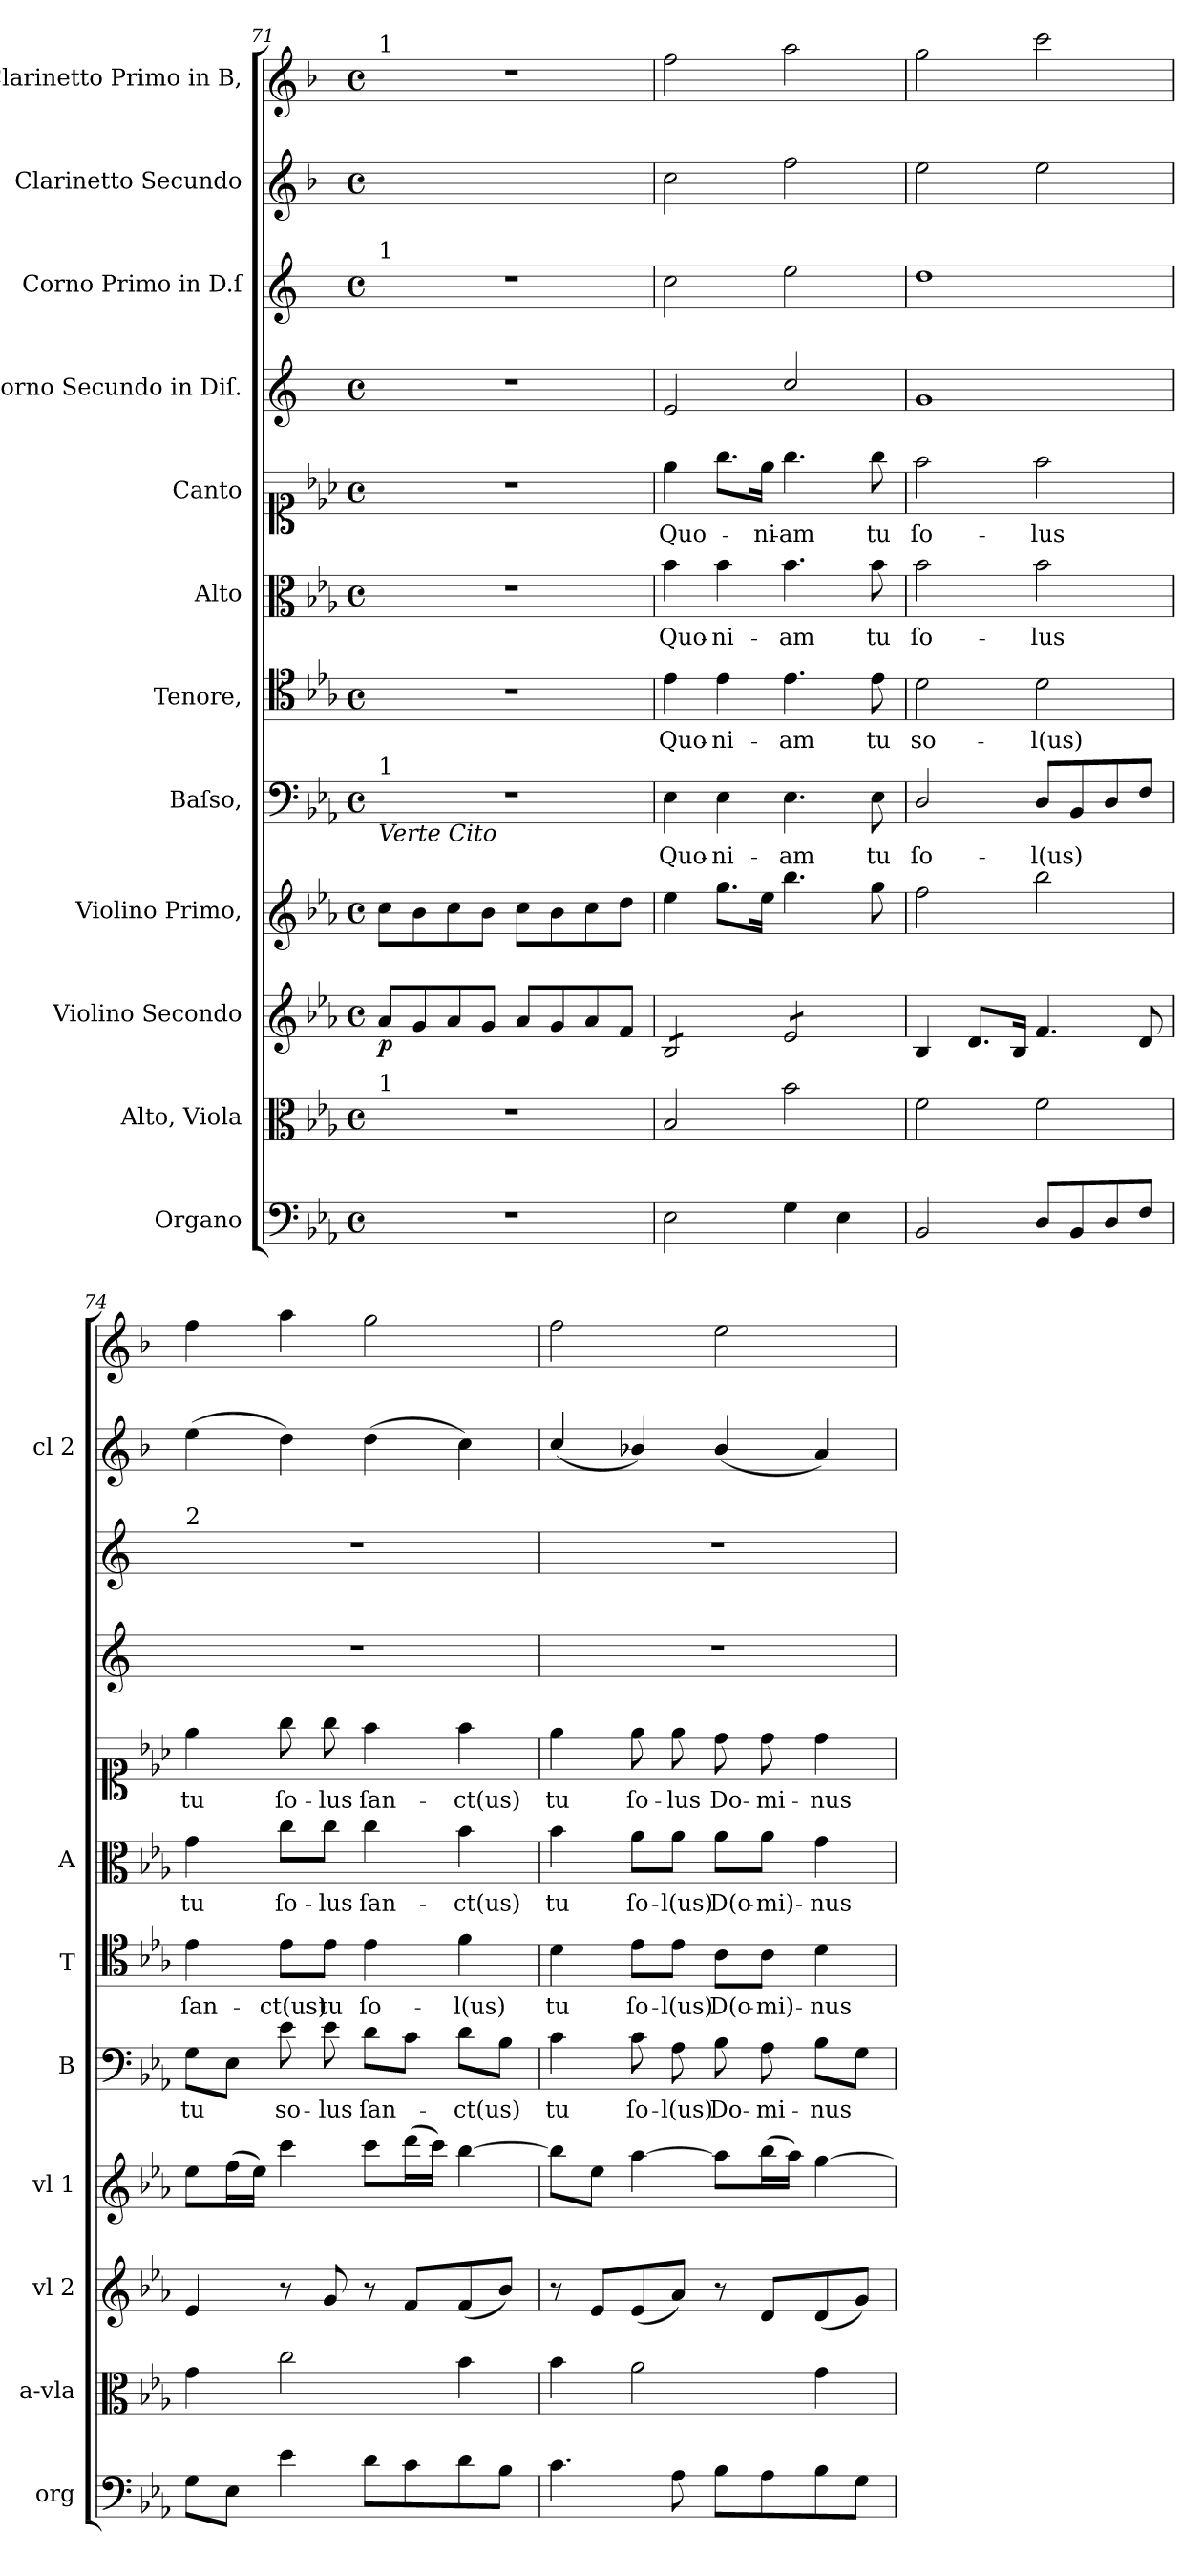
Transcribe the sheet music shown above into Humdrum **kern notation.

**kern	**kern	**kern	**dynam	**kern	**kern	**text	**kern	**text	**kern	**text	**kern	**text	**kern	**kern	**kern	**kern
*part12	*part11	*part10	*part10	*part9	*part8	*part8	*part7	*part7	*part6	*part6	*part5	*part5	*part4	*part3	*part2	*part1
*staff12	*staff11	*staff10	*staff10	*staff9	*staff8	*staff8	*staff7	*staff7	*staff6	*staff6	*staff5	*staff5	*staff4	*staff3	*staff2	*staff1
*I"Organo	*I"Alto, Viola	*I"Violino Secondo	*	*I"Violino Primo,	*I"Baſso,	*	*I"Tenore,	*	*I"Alto	*	*I"Canto	*	*I"Corno Secundo in Diſ.	*I"Corno Primo in D.ſ	*I"Clarinetto Secundo	*I"Clarinetto Primo in B,
*I'org	*I'a-vla	*I'vl 2	*	*I'vl 1	*I'B	*	*I'T	*	*I'A	*	*	*	*	*	*I'cl 2	*
*clefF4	*clefC3	*clefG2	*	*clefG2	*clefF4	*	*clefC4	*	*clefC3	*	*clefC1	*	*clefG2	*clefG2	*clefG2	*clefG2
*	*	*	*	*	*	*	*	*	*	*	*	*	*ITrd5c9	*ITrd5c9	*ITrd1c2	*ITrd1c2
*k[b-e-a-]	*k[b-e-a-]	*k[b-e-a-]	*	*k[b-e-a-]	*k[b-e-a-]	*	*k[b-e-a-]	*	*k[b-e-a-]	*	*k[b-e-a-]	*	*k[b-e-a-]	*k[b-e-a-]	*k[b-e-a-]	*k[b-e-a-]
*E-:	*E-:	*	*	*E-:	*E-:	*	*E-:	*	*E-:	*	*E-:	*	*E-:	*E-:	*E-:	*E-:
*M4/4	*M4/4	*M4/4	*	*M4/4	*M4/4	*	*M4/4	*	*M4/4	*	*M4/4	*	*M4/4	*M4/4	*M4/4	*M4/4
*met(c)	*met(c)	*met(c)	*	*met(c)	*met(c)	*	*met(c)	*	*met(c)	*	*met(c)	*	*met(c)	*met(c)	*met(c)	*met(c)
=71	=71	=71	=71	=71	=71	=71	=71	=71	=71	=71	=71	=71	=71	=71	=71	=71
!	!	!	!	!	!	!	!	!	!	!	!	!	!	!	!	!LO:TX:a:t=1
!	!	!	!	!	!	!	!	!	!	!	!	!	!	!LO:TX:a:t=1	!	!
!	!	!	!	!	!LO:TX:b:i:t=Verte Cito	!	!	!	!	!	!	!	!	!	!	!
!	!	!	!	!	!LO:TX:a:t=1	!	!	!	!	!	!	!	!	!	!	!
!	!LO:TX:a:t=1	!	!	!	!	!	!	!	!	!	!	!	!	!	!	!
1r	1r	8a-/L	p	8cc\L	1r	.	1r	.	1r	.	1r	.	1r	1r	1ryy	1r
.	.	8g/	.	8b-\	.	.	.	.	.	.	.	.	.	.	.	.
.	.	8a-/	.	8cc\	.	.	.	.	.	.	.	.	.	.	.	.
.	.	8g/J	.	8b-\J	.	.	.	.	.	.	.	.	.	.	.	.
.	.	8a-/L	.	8cc\L	.	.	.	.	.	.	.	.	.	.	.	.
.	.	8g/	.	8b-\	.	.	.	.	.	.	.	.	.	.	.	.
.	.	8a-/	.	8cc\	.	.	.	.	.	.	.	.	.	.	.	.
.	.	8f/J	.	8dd\J	.	.	.	.	.	.	.	.	.	.	.	.
=72	=72	=72	=72	=72	=72	=72	=72	=72	=72	=72	=72	=72	=72	=72	=72	=72
*	*	*tremolo	*	*	*	*	*	*	*	*	*	*	*	*	*	*
2E-\	2B-/	8B-/L	.	4ee-\	4E-\	Quo-	4e-\	Quo-	4b-\	Quo-	4ee-\	Quo-	2G/	2e-\	2b-\	2ee-\
.	.	8B-/	.	.	.	.	.	.	.	.	.	.	.	.	.	.
.	.	8B-/	.	8.gg\L	4E-\	-ni-	4e-\	-ni-	4b-\	-ni-	8.gg\L	.	.	.	.	.
.	.	8B-/J	.	.	.	.	.	.	.	.	.	.	.	.	.	.
.	.	.	.	16ee-\Jk	.	.	.	.	.	.	16ee-\Jk	-ni-	.	.	.	.
4G\	2b-\	8e-/L	.	4.bb-\	4.E-\	-am	4.e-\	-am	4.b-\	-am	4.gg\	-am	2e-/	2g\	2ee-\	2gg\
.	.	8e-/	.	.	.	.	.	.	.	.	.	.	.	.	.	.
4E-\	.	8e-/	.	.	.	.	.	.	.	.	.	.	.	.	.	.
.	.	8e-/J	.	8gg\	8E-\	tu	8e-\	tu	8b-\	tu	8gg\	tu	.	.	.	.
*	*	*Xtremolo	*	*	*	*	*	*	*	*	*	*	*	*	*	*
=73	=73	=73	=73	=73	=73	=73	=73	=73	=73	=73	=73	=73	=73	=73	=73	=73
2BB-/	2f\	4B-/	.	2ff\	2D/	ſo-	2d\	so-	2b-\	ſo-	2ff\	ſo-	1B-	1f	2dd\	2ff\
.	.	8.d/L	.	.	.	.	.	.	.	.	.	.	.	.	.	.
.	.	16B-/Jk	.	.	.	.	.	.	.	.	.	.	.	.	.	.
8D/L	2f\	4.f/	.	2bb-\	8D/L	-l(us)	2d\	-l(us)	2b-\	-lus	2ff\	-lus	.	.	2dd\	2bb-\
8BB-/	.	.	.	.	8BB-/	.	.	.	.	.	.	.	.	.	.	.
8D/	.	.	.	.	8D/	.	.	.	.	.	.	.	.	.	.	.
8F/J	.	8d/	.	.	8F/J	.	.	.	.	.	.	.	.	.	.	.
=74	=74	=74	=74	=74	=74	=74	=74	=74	=74	=74	=74	=74	=74	=74	=74	=74
!	!	!	!	!	!	!	!	!	!	!	!	!	!	!LO:TX:a:t=2	!	!
8G\L	4g\	4e-/	.	8ee-\L	8G\L	tu	4e-\	ſan-	4g\	tu	4ee-\	tu	1r	1r	(4dd\	4ee-\
8E-\J	.	.	.	(16ff\L	8E-\J	.	.	.	.	.	.	.	.	.	.	.
.	.	.	.	16ee-\JJ)	.	.	.	.	.	.	.	.	.	.	.	.
4e-\	2cc\	8r	.	4ccc\	8e-\	so-	8e-\L	-ct(us)	8cc\L	ſo-	8gg\	ſo-	.	.	4cc\)	4gg\
.	.	8g/	.	.	8e-\	-lus	8e-\J	tu	8cc\J	-lus	8gg\	-lus	.	.	.	.
8d\L	.	8r	.	8ccc\L	8d\L	ſan-	4e-\	ſo-	4cc\	ſan-	4ff\	ſan-	.	.	(4cc\	2ff\
8c\	.	8f/L	.	(16ddd\L	8c\J	.	.	.	.	.	.	.	.	.	.	.
.	.	.	.	16ccc\JJ)	.	.	.	.	.	.	.	.	.	.	.	.
8d\	4b-\	(8f/	.	[4bb-\	8d\L	-ct(us)	4f\	-l(us)	4b-\	-ct(us)	4ff\	-ct(us)	.	.	4b-\)	.
8B-\J	.	8b-/J)	.	.	8B-\J	.	.	.	.	.	.	.	.	.	.	.
=75	=75	=75	=75	=75	=75	=75	=75	=75	=75	=75	=75	=75	=75	=75	=75	=75
4.c\	4b-\	8r	.	8bb-\L]	4c\	tu	4d\	tu	4b-\	tu	4ee-\	tu	1r	1r	(4b-/	2ee-\
.	.	8e-/L	.	8ee-\J	.	.	.	.	.	.	.	.	.	.	.	.
.	2a-\	(8e-/	.	[4aa-\	8c\	ſo-	8e-\L	ſo-	8a-\L	ſo-	8ee-\	ſo-	.	.	4a-X/)	.
8A-\	.	8a-/J)	.	.	8A-\	-l(us)	8e-\J	-l(us)	8a-\J	-l(us)	8ee-\	-lus	.	.	.	.
8B-\L	.	8r	.	8aa-\L]	8B-\	Do-	8c\L	D(o-	8a-\L	D(o-	8dd\	Do-	.	.	(4a-/	2dd\
8A-\	.	8d/L	.	(16bb-\L	8A-\	-mi-	8c\J	-mi)-	8a-\J	-mi)-	8dd\	-mi-	.	.	.	.
.	.	.	.	16aa-\JJ)	.	.	.	.	.	.	.	.	.	.	.	.
8B-\	4g\	(8d/	.	[4gg\	8B-\L	-nus	4d\	-nus	4g\	-nus	4dd\	-nus	.	.	4g/)	.
8G\J	.	8g/J)	.	.	8G\J	.	.	.	.	.	.	.	.	.	.	.
=	=	=	=	=	=	=	=	=	=	=	=	=	=	=	=	=
*-	*-	*-	*-	*-	*-	*-	*-	*-	*-	*-	*-	*-	*-	*-	*-	*-
